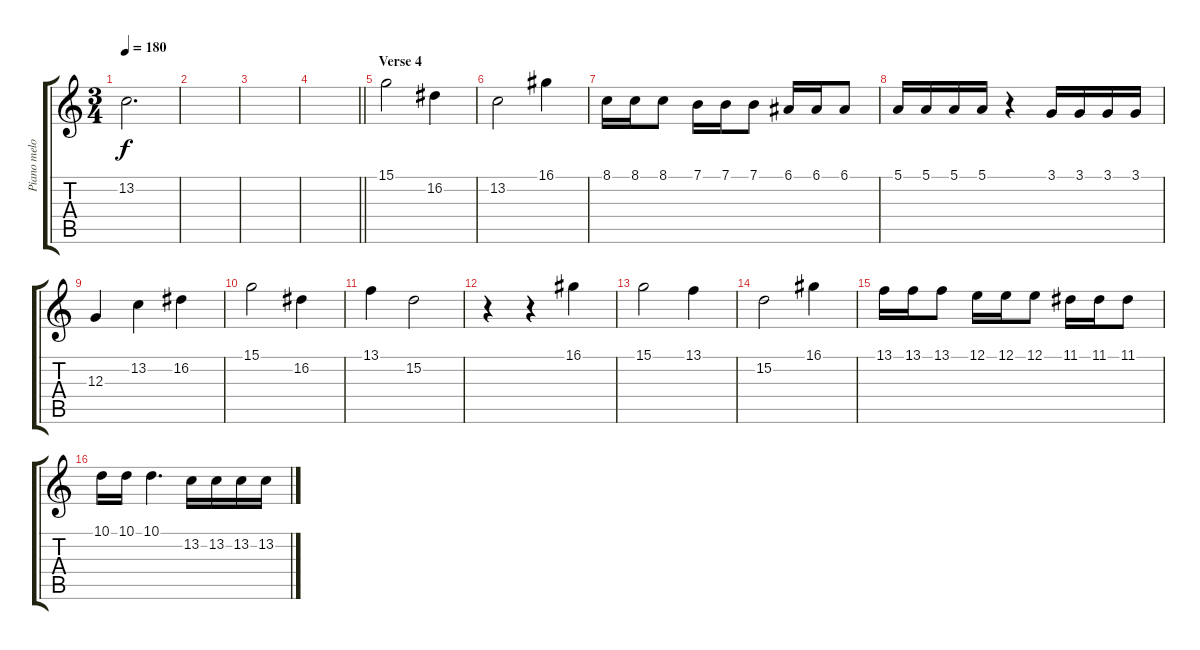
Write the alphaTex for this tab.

\track ("Piano melody" "Piano melo") {instrument acousticgrandpiano}
\staff {score tabs}
\tuning (E4 B3 G3 D3 A2 E2) {hide}
\ts (3 4)
\tempo 180
\clef g2
\ks c
13.2.2{d dy f} |
|
|
\barLineRight lightlight
|
\section ("" "Verse 4")
15.1.2 16.2.4 |
13.2.2 16.1.4 |
8.1.16 8.1.16 8.1.8 7.1.16 7.1.16 7.1.8 6.1.16 6.1.16 6.1.8 |
5.1.16 5.1.16 5.1.16 5.1.16 r.4 3.1.16 3.1.16 3.1.16 3.1.16 |
12.3.4 13.2.4 16.2.4 |
15.1.2 16.2.4 |
13.1.4 15.2.2 |
r.4 r.4 16.1.4 |
15.1.2 13.1.4 |
15.2.2 16.1.4 |
13.1.16 13.1.16 13.1.8 12.1.16 12.1.16 12.1.8 11.1.16 11.1.16 11.1.8 |
10.1.16 10.1.16 10.1.4{d} 13.2.16 13.2.16 13.2.16 13.2.16
